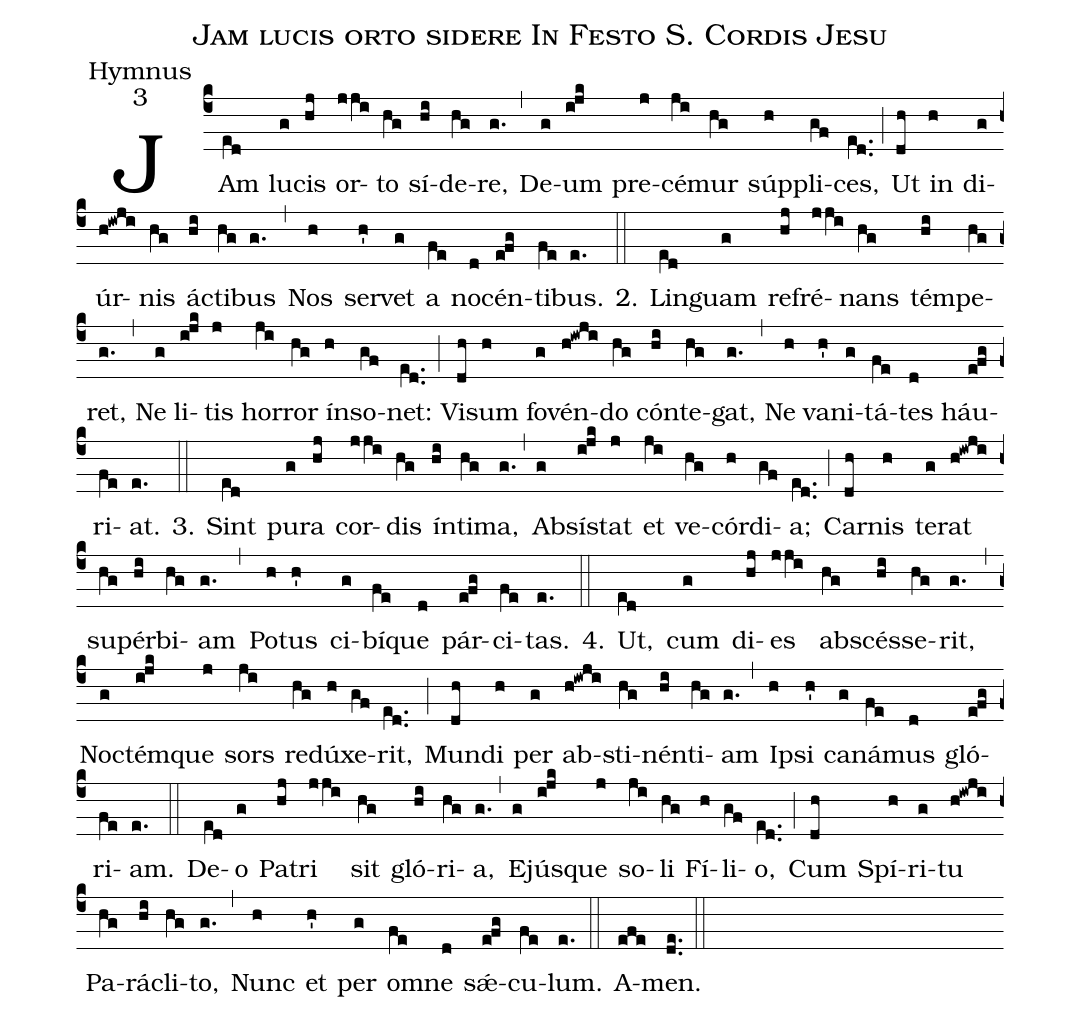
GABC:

name:Jam lucis orto sidere In Festo S. Cordis Jesu;
office-part:Hymnus;
mode:3;
%%
(c4)JAm(e[ll:1]d) lu(g)cis(hj) or(jji)to(hg) sí(hi)de(hg)re,(g.) (,)
De(g)um(ijk) pre(j)cé(ji)mur(hg) súp(h)pli(gf)ces,(e[ll:1]d..) (;)
Ut(dh) in(h) di(g)úr(h!iwji)nis(hg) á(hi)cti(hg)bus(g.) (,)
Nos(h) ser(h')vet(g) a(fe) no(d)cén(efg)ti(fe)bus.(e.)

2.(::) Lin(e[ll:1]d)guam(g) re(hj)fré(jji)nans(hg) tém(hi)pe(hg)ret,(g.) (,)
Ne(g) li(ijk)tis(j) hor(ji)ror(hg) ín(h)so(gf)net:(e[ll:1]d..) (;)
Vi(dh)sum(h) fo(g)vén(h!iwji)do(hg) cón(hi)te(hg)gat,(g.) (,)
Ne(h) va(h')ni(g)tá(fe)tes(d) háu(efg)ri(fe)at.(e.)

3.(::) Sint(e[ll:1]d) pu(g)ra(hj) cor(jji)dis(hg) ín(hi)ti(hg)ma,(g.) (,)
Ab(g)sí(ijk)stat(j) et(ji) ve(hg)cór(h)di(gf)a;(e[ll:1]d..) (;)
Car(dh)nis(h) te(g)rat(h!iwji) su(hg)pér(hi)bi(hg)am(g.) (,)
Po(h)tus(h') ci(g)bí(fe)que(d) pár(efg)ci(fe)tas.(e.)

4.(::) Ut,(e[ll:1]d) cum(g) di(hj)es(jji) ab(hg)scés(hi)se(hg)rit,(g.) (,)
No(g)ctém(ijk)que(j) sors(ji) re(hg)dú(h)xe(gf)rit,(e[ll:1]d..) (;)
Mun(dh)di(h) per(g) ab(h!iwji)sti(hg)nén(hi)ti(hg)am(g.) (,)
I(h)psi(h') ca(g)ná(fe)mus(d) gló(efg)ri(fe)am.(e.) (::)

De(e[ll:1]d)o(g) Pa(hj)tri(jji) sit(hg) gló(hi)ri(hg)a,(g.) (,)
E(g)jús(ijk)que(j) so(ji)li(hg) Fí(h)li(gf)o,(e[ll:1]d..) (;)
Cum(dh) Spí(h)ri(g)tu(h!iwji) Pa(hg)rá(hi)cli(hg)to,(g.) (,)
Nunc(h) et(h') per(g) om(fe)ne(d) sǽ(efg)cu(fe)lum.(e.) (::)
A(efe)men.(de..) (::)
